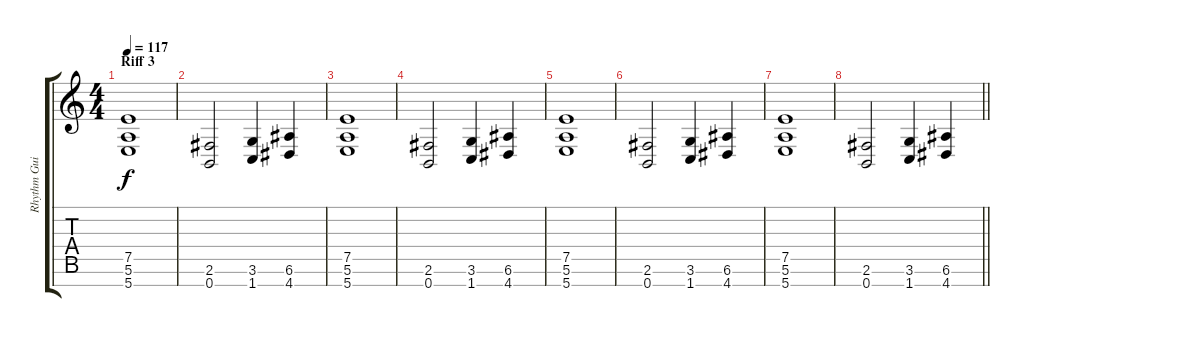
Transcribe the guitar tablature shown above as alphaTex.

\track ("Rhythm Guitar 1" "Rhythm Gui") {instrument distortionguitar}
\staff {score tabs}
\tuning (E4 B3 G3 D3 A2 E2 B1) {hide}
\ts (4 4)
\section ("" "Riff 3")
\tempo 117
\clef g2
\ks c
(7.5 5.6 5.7).1{dy f} |
(2.6 0.7).2 (3.6 1.7).4 (6.6 4.7).4 |
(7.5 5.6 5.7).1 |
(2.6 0.7).2 (3.6 1.7).4 (6.6 4.7).4 |
(7.5 5.6 5.7).1 |
(2.6 0.7).2 (3.6 1.7).4 (6.6 4.7).4 |
(7.5 5.6 5.7).1 |
\barLineRight lightlight
(2.6 0.7).2 (3.6 1.7).4 (6.6 4.7).4
